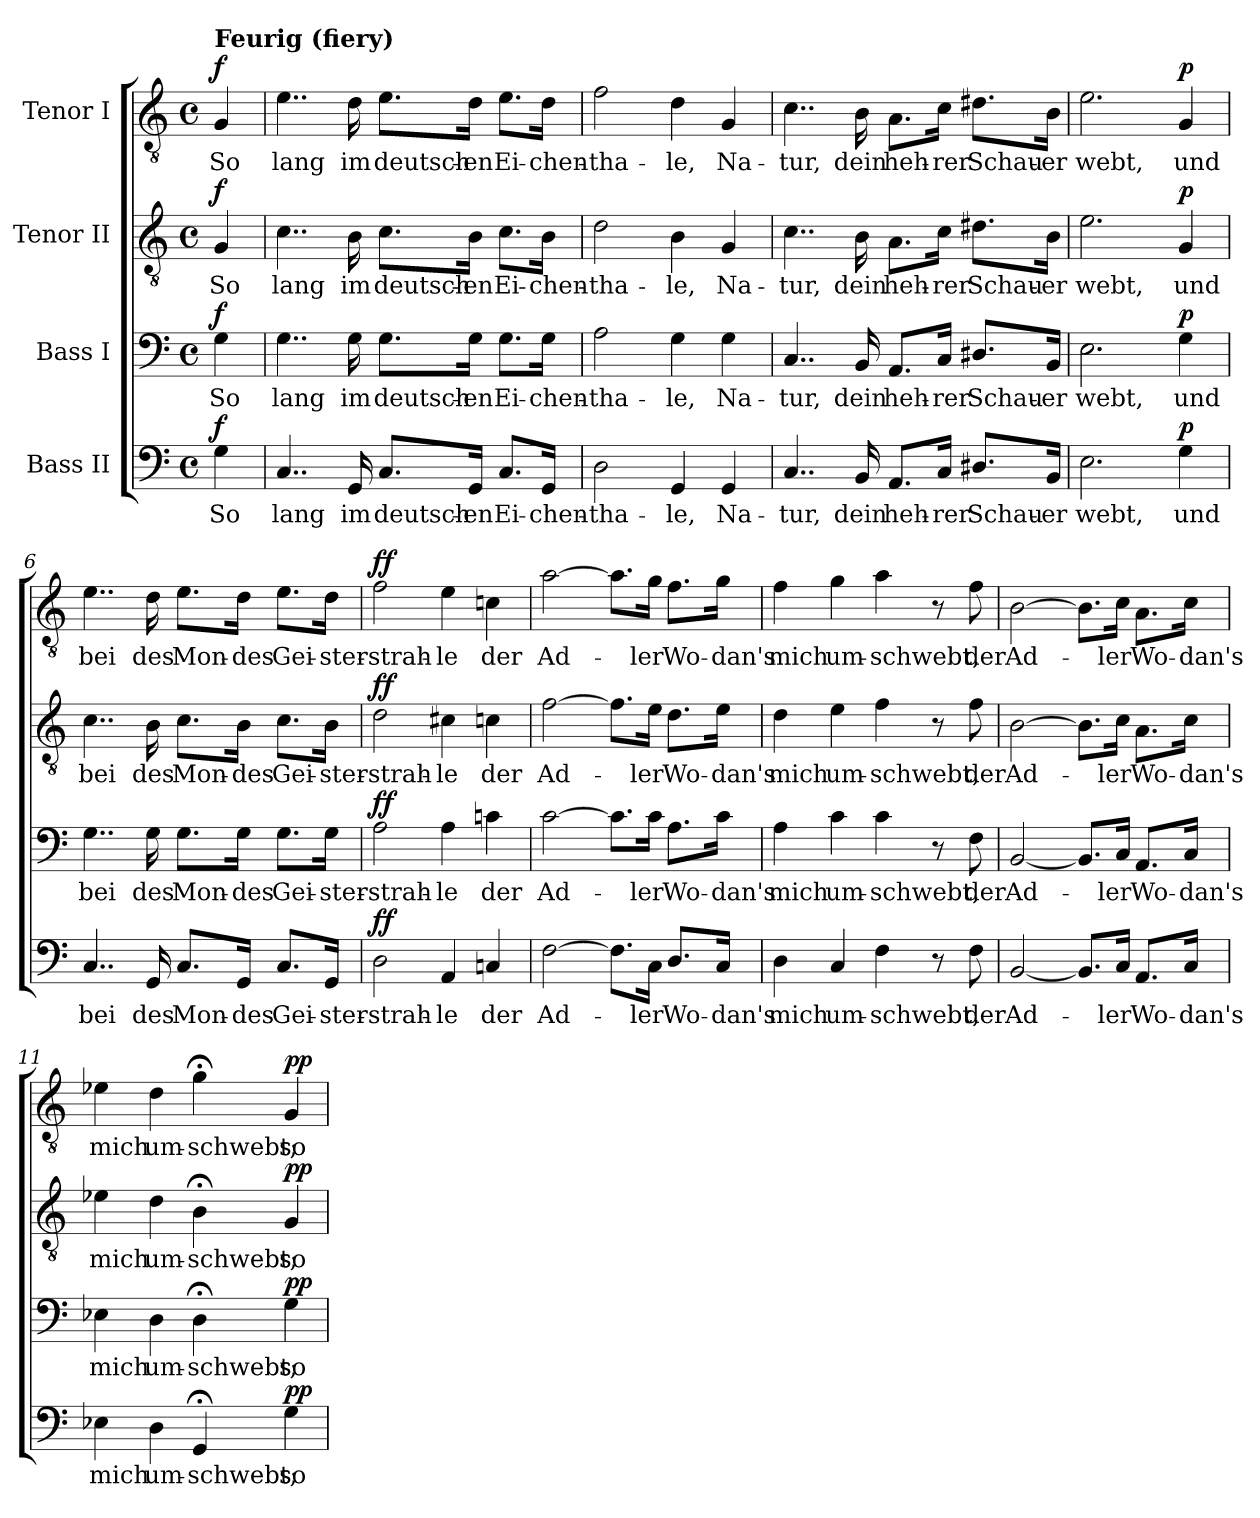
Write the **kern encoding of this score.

**kern	**text	**dynam	**kern	**text	**dynam	**kern	**text	**dynam	**kern	**text	**dynam
*part4	*part4	*part4	*part3	*part3	*part3	*part2	*part2	*part2	*part1	*part1	*part1
*staff4	*staff4	*staff4	*staff3	*staff3	*staff3	*staff2	*staff2	*staff2	*staff1	*staff1	*staff1
*I"Bass II	*	*	*I"Bass I	*	*	*I"Tenor II	*	*	*I"Tenor I	*	*
*clefF4	*	*	*clefF4	*	*	*clefGv2	*	*	*clefGv2	*	*
*k[]	*	*	*k[]	*	*	*k[]	*	*	*k[]	*	*
*M4/4	*	*	*M4/4	*	*	*M4/4	*	*	*M4/4	*	*
*met(c)	*	*	*met(c)	*	*	*met(c)	*	*	*met(c)	*	*
=1	=1	=1	=1	=1	=1	=1	=1	=1	=1	=1	=1
!	!	!	!	!	!	!	!	!	!LO:TX:a:B:t=Feurig (fiery)	!	!
!	!LO:LY:b	!LO:DY:b	!	!LO:LY:b	!LO:DY:b	!	!LO:LY:b	!LO:DY:b	!	!LO:LY:b	!LO:DY:b
4G\	So	f	4G\	So	f	4G/	So	f	4G/	So	f
=2	=2	=2	=2	=2	=2	=2	=2	=2	=2	=2	=2
!	!LO:LY:b	!	!	!LO:LY:b	!	!	!LO:LY:b	!	!	!LO:LY:b	!
4..C/	lang	.	4..G\	lang	.	4..c\	lang	.	4..e\	lang	.
!	!LO:LY:b	!	!	!LO:LY:b	!	!	!LO:LY:b	!	!	!LO:LY:b	!
16GG/	im	.	16G\	im	.	16B\	im	.	16d\	im	.
!	!LO:LY:b	!	!	!LO:LY:b	!	!	!LO:LY:b	!	!	!LO:LY:b	!
8.C/L	deutsch-	.	8.G\L	deutsch-	.	8.c\L	deutsch-	.	8.e\L	deutsch-	.
!	!LO:LY:b	!	!	!LO:LY:b	!	!	!LO:LY:b	!	!	!LO:LY:b	!
16GG/Jk	-en	.	16G\Jk	-en	.	16B\Jk	-en	.	16d\Jk	-en	.
!	!LO:LY:b	!	!	!LO:LY:b	!	!	!LO:LY:b	!	!	!LO:LY:b	!
8.C/L	Ei-	.	8.G\L	Ei-	.	8.c\L	Ei-	.	8.e\L	Ei-	.
!	!LO:LY:b	!	!	!LO:LY:b	!	!	!LO:LY:b	!	!	!LO:LY:b	!
16GG/Jk	-chen-	.	16G\Jk	-chen-	.	16B\Jk	-chen-	.	16d\Jk	-chen-	.
=3	=3	=3	=3	=3	=3	=3	=3	=3	=3	=3	=3
!	!LO:LY:b	!	!	!LO:LY:b	!	!	!LO:LY:b	!	!	!LO:LY:b	!
2D\	-tha-	.	2A\	-tha-	.	2d\	-tha-	.	2f\	-tha-	.
!	!LO:LY:b	!	!	!LO:LY:b	!	!	!LO:LY:b	!	!	!LO:LY:b	!
4GG/	-le,	.	4G\	-le,	.	4B\	-le,	.	4d\	-le,	.
!	!LO:LY:b	!	!	!LO:LY:b	!	!	!LO:LY:b	!	!	!LO:LY:b	!
4GG/	Na-	.	4G\	Na-	.	4G/	Na-	.	4G/	Na-	.
=4	=4	=4	=4	=4	=4	=4	=4	=4	=4	=4	=4
!	!LO:LY:b	!	!	!LO:LY:b	!	!	!LO:LY:b	!	!	!LO:LY:b	!
4..C/	-tur,	.	4..C/	-tur,	.	4..c\	-tur,	.	4..c\	-tur,	.
!	!LO:LY:b	!	!	!LO:LY:b	!	!	!LO:LY:b	!	!	!LO:LY:b	!
16BB/	dein	.	16BB/	dein	.	16B\	dein	.	16B\	dein	.
!	!LO:LY:b	!	!	!LO:LY:b	!	!	!LO:LY:b	!	!	!LO:LY:b	!
8.AA/L	heh-	.	8.AA/L	heh-	.	8.A\L	heh-	.	8.A\L	heh-	.
!	!LO:LY:b	!	!	!LO:LY:b	!	!	!LO:LY:b	!	!	!LO:LY:b	!
16C/Jk	-rer	.	16C/Jk	-rer	.	16c\Jk	-rer	.	16c\Jk	-rer	.
!	!LO:LY:b	!	!	!LO:LY:b	!	!	!LO:LY:b	!	!	!LO:LY:b	!
8.D#X/L	Schau-	.	8.D#X/L	Schau-	.	8.d#X\L	Schau-	.	8.d#X\L	Schau-	.
!	!LO:LY:b	!	!	!LO:LY:b	!	!	!LO:LY:b	!	!	!LO:LY:b	!
16BB/Jk	-er	.	16BB/Jk	-er	.	16B\Jk	-er	.	16B\Jk	-er	.
=5	=5	=5	=5	=5	=5	=5	=5	=5	=5	=5	=5
!	!LO:LY:b	!	!	!LO:LY:b	!	!	!LO:LY:b	!	!	!LO:LY:b	!
2.E\	webt,	.	2.E\	webt,	.	2.e\	webt,	.	2.e\	webt,	.
!	!LO:LY:b	!LO:DY:b	!	!LO:LY:b	!LO:DY:b	!	!LO:LY:b	!LO:DY:b	!	!LO:LY:b	!LO:DY:b
4G\	und	p	4G\	und	p	4G/	und	p	4G/	und	p
!!LO:LB:g=z
=6	=6	=6	=6	=6	=6	=6	=6	=6	=6	=6	=6
!	!LO:LY:b	!	!	!LO:LY:b	!	!	!LO:LY:b	!	!	!LO:LY:b	!
4..C/	bei	.	4..G\	bei	.	4..c\	bei	.	4..e\	bei	.
!	!LO:LY:b	!	!	!LO:LY:b	!	!	!LO:LY:b	!	!	!LO:LY:b	!
16GG/	des	.	16G\	des	.	16B\	des	.	16d\	des	.
!	!LO:LY:b	!	!	!LO:LY:b	!	!	!LO:LY:b	!	!	!LO:LY:b	!
8.C/L	Mon-	.	8.G\L	Mon-	.	8.c\L	Mon-	.	8.e\L	Mon-	.
!	!LO:LY:b	!	!	!LO:LY:b	!	!	!LO:LY:b	!	!	!LO:LY:b	!
16GG/Jk	-des	.	16G\Jk	-des	.	16B\Jk	-des	.	16d\Jk	-des	.
!	!LO:LY:b	!	!	!LO:LY:b	!	!	!LO:LY:b	!	!	!LO:LY:b	!
8.C/L	Gei-	.	8.G\L	Gei-	.	8.c\L	Gei-	.	8.e\L	Gei-	.
!	!LO:LY:b	!	!	!LO:LY:b	!	!	!LO:LY:b	!	!	!LO:LY:b	!
16GG/Jk	-ster-	.	16G\Jk	-ster-	.	16B\Jk	-ster-	.	16d\Jk	-ster-	.
=7	=7	=7	=7	=7	=7	=7	=7	=7	=7	=7	=7
!	!LO:LY:b	!LO:DY:b	!	!LO:LY:b	!LO:DY:b	!	!LO:LY:b	!LO:DY:b	!	!LO:LY:b	!LO:DY:b
2D\	-strah-	ff	2A\	-strah-	ff	2d\	-strah-	ff	2f\	-strah-	ff
!	!LO:LY:b	!	!	!LO:LY:b	!	!	!LO:LY:b	!	!	!LO:LY:b	!
4AA/	-le	.	4A\	-le	.	4c#X\	-le	.	4e\	-le	.
!	!LO:LY:b	!	!	!LO:LY:b	!	!	!LO:LY:b	!	!	!LO:LY:b	!
4Cn/	der	.	4cn\	der	.	4cn\	der	.	4cn\	der	.
=8	=8	=8	=8	=8	=8	=8	=8	=8	=8	=8	=8
!	!LO:LY:b	!	!	!LO:LY:b	!	!	!LO:LY:b	!	!	!LO:LY:b	!
[2F\	Ad-	.	[2c\	Ad-	.	[2f\	Ad-	.	[2a\	Ad-	.
8.F\L]	.	.	8.c\L]	.	.	8.f\L]	.	.	8.a\L]	.	.
!	!LO:LY:b	!	!	!LO:LY:b	!	!	!LO:LY:b	!	!	!LO:LY:b	!
16C\Jk	-ler	.	16c\Jk	-ler	.	16e\Jk	-ler	.	16g\Jk	-ler	.
!	!LO:LY:b	!	!	!LO:LY:b	!	!	!LO:LY:b	!	!	!LO:LY:b	!
8.D/L	Wo-	.	8.A\L	Wo-	.	8.d\L	Wo-	.	8.f\L	Wo-	.
!	!LO:LY:b	!	!	!LO:LY:b	!	!	!LO:LY:b	!	!	!LO:LY:b	!
16C/Jk	-dan's	.	16c\Jk	-dan's	.	16e\Jk	-dan's	.	16g\Jk	-dan's	.
=9	=9	=9	=9	=9	=9	=9	=9	=9	=9	=9	=9
!	!LO:LY:b	!	!	!LO:LY:b	!	!	!LO:LY:b	!	!	!LO:LY:b	!
4D\	mich	.	4A\	mich	.	4d\	mich	.	4f\	mich	.
!	!LO:LY:b	!	!	!LO:LY:b	!	!	!LO:LY:b	!	!	!LO:LY:b	!
4C/	um-	.	4c\	um-	.	4e\	um-	.	4g\	um-	.
!	!LO:LY:b	!	!	!LO:LY:b	!	!	!LO:LY:b	!	!	!LO:LY:b	!
4F\	-schwebt,	.	4c\	-schwebt,	.	4f\	-schwebt,	.	4a\	-schwebt,	.
8r	.	.	8r	.	.	8r	.	.	8r	.	.
!	!LO:LY:b	!	!	!LO:LY:b	!	!	!LO:LY:b	!	!	!LO:LY:b	!
8F\	der	.	8F\	der	.	8f\	der	.	8f\	der	.
!!LO:PB:g=z
=10	=10	=10	=10	=10	=10	=10	=10	=10	=10	=10	=10
!	!LO:LY:b	!	!	!LO:LY:b	!	!	!LO:LY:b	!	!	!LO:LY:b	!
[2BB/	Ad-	.	[2BB/	Ad-	.	[2B\	Ad-	.	[2B\	Ad-	.
8.BB/L]	.	.	8.BB/L]	.	.	8.B\L]	.	.	8.B\L]	.	.
!	!LO:LY:b	!	!	!LO:LY:b	!	!	!LO:LY:b	!	!	!LO:LY:b	!
16C/Jk	-ler	.	16C/Jk	-ler	.	16c\Jk	-ler	.	16c\Jk	-ler	.
!	!LO:LY:b	!	!	!LO:LY:b	!	!	!LO:LY:b	!	!	!LO:LY:b	!
8.AA/L	Wo-	.	8.AA/L	Wo-	.	8.A\L	Wo-	.	8.A\L	Wo-	.
!	!LO:LY:b	!	!	!LO:LY:b	!	!	!LO:LY:b	!	!	!LO:LY:b	!
16C/Jk	-dan's	.	16C/Jk	-dan's	.	16c\Jk	-dan's	.	16c\Jk	-dan's	.
!!LO:LB:g=z
=11	=11	=11	=11	=11	=11	=11	=11	=11	=11	=11	=11
!	!LO:LY:b	!	!	!LO:LY:b	!	!	!LO:LY:b	!	!	!LO:LY:b	!
4E-X\	mich	.	4E-X\	mich	.	4e-X\	mich	.	4e-X\	mich	.
!	!LO:LY:b	!	!	!LO:LY:b	!	!	!LO:LY:b	!	!	!LO:LY:b	!
4D\	um-	.	4D\	um-	.	4d\	um-	.	4d\	um-	.
!	!LO:LY:b	!	!	!LO:LY:b	!	!	!LO:LY:b	!	!	!LO:LY:b	!
4GG;</	-schwebt;	.	4D;<\	-schwebt;	.	4B;<\	-schwebt;	.	4g;<\	-schwebt;	.
!	!LO:LY:b	!LO:DY:b	!	!LO:LY:b	!LO:DY:b	!	!LO:LY:b	!LO:DY:b	!	!LO:LY:b	!LO:DY:b
4G\	so	pp	4G\	so	pp	4G/	so	pp	4G/	so	pp
=	=	=	=	=	=	=	=	=	=	=	=
*-	*-	*-	*-	*-	*-	*-	*-	*-	*-	*-	*-
